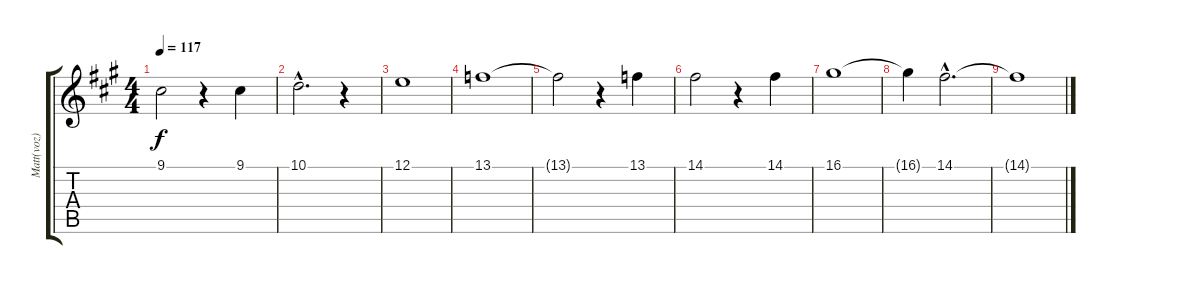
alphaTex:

\track ("Matt(voz)" "Matt(voz)") {instrument flute}
\staff {score tabs}
\tuning (E4 B3 G3 D3 A2 E2) {hide}
\ts (4 4)
\tempo 117
\clef g2
\ks a
9.1{t}.2{dy f} r.4 9.1.4 |
10.1{hac}.2{d} r.4 |
12.1.1 |
13.1.1 |
13.1{t}.2 r.4 13.1.4 |
14.1.2 r.4 14.1.4 |
16.1.1 |
16.1{t}.4 14.1{hac}.2{d} |
14.1{t}.1
